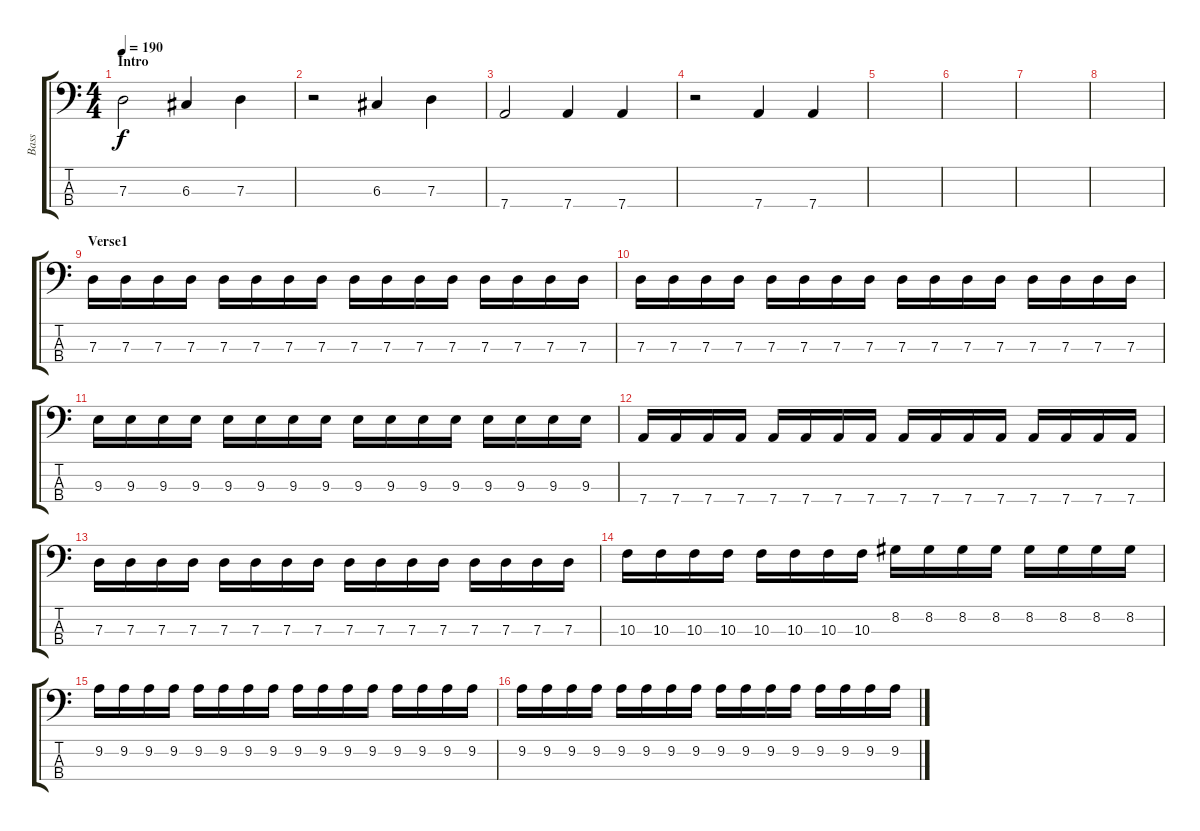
\track ("Bass" "Bass") {instrument electricbasspick}
\staff {score tabs}
\tuning (F2 C2 G1 D1) {hide}
\ts (4 4)
\section ("" "Intro")
\tempo 190
\clef f4
\ks c
7.3.2{dy f instrument electricbasspick} 6.3.4 7.3.4 |
r.2 6.3.4 7.3.4 |
7.4.2 7.4.4 7.4.4 |
r.2 7.4.4 7.4.4 |
|
|
|
|
\section ("" "Verse1")
7.3.16 7.3.16 7.3.16 7.3.16 7.3.16 7.3.16 7.3.16 7.3.16 7.3.16 7.3.16 7.3.16 7.3.16 7.3.16 7.3.16 7.3.16 7.3.16 |
7.3.16 7.3.16 7.3.16 7.3.16 7.3.16 7.3.16 7.3.16 7.3.16 7.3.16 7.3.16 7.3.16 7.3.16 7.3.16 7.3.16 7.3.16 7.3.16 |
9.3.16 9.3.16 9.3.16 9.3.16 9.3.16 9.3.16 9.3.16 9.3.16 9.3.16 9.3.16 9.3.16 9.3.16 9.3.16 9.3.16 9.3.16 9.3.16 |
7.4.16 7.4.16 7.4.16 7.4.16 7.4.16 7.4.16 7.4.16 7.4.16 7.4.16 7.4.16 7.4.16 7.4.16 7.4.16 7.4.16 7.4.16 7.4.16 |
7.3.16 7.3.16 7.3.16 7.3.16 7.3.16 7.3.16 7.3.16 7.3.16 7.3.16 7.3.16 7.3.16 7.3.16 7.3.16 7.3.16 7.3.16 7.3.16 |
10.3.16 10.3.16 10.3.16 10.3.16 10.3.16 10.3.16 10.3.16 10.3.16 8.2.16 8.2.16 8.2.16 8.2.16 8.2.16 8.2.16 8.2.16 8.2.16 |
9.2.16 9.2.16 9.2.16 9.2.16 9.2.16 9.2.16 9.2.16 9.2.16 9.2.16 9.2.16 9.2.16 9.2.16 9.2.16 9.2.16 9.2.16 9.2.16 |
9.2.16 9.2.16 9.2.16 9.2.16 9.2.16 9.2.16 9.2.16 9.2.16 9.2.16 9.2.16 9.2.16 9.2.16 9.2.16 9.2.16 9.2.16 9.2.16
